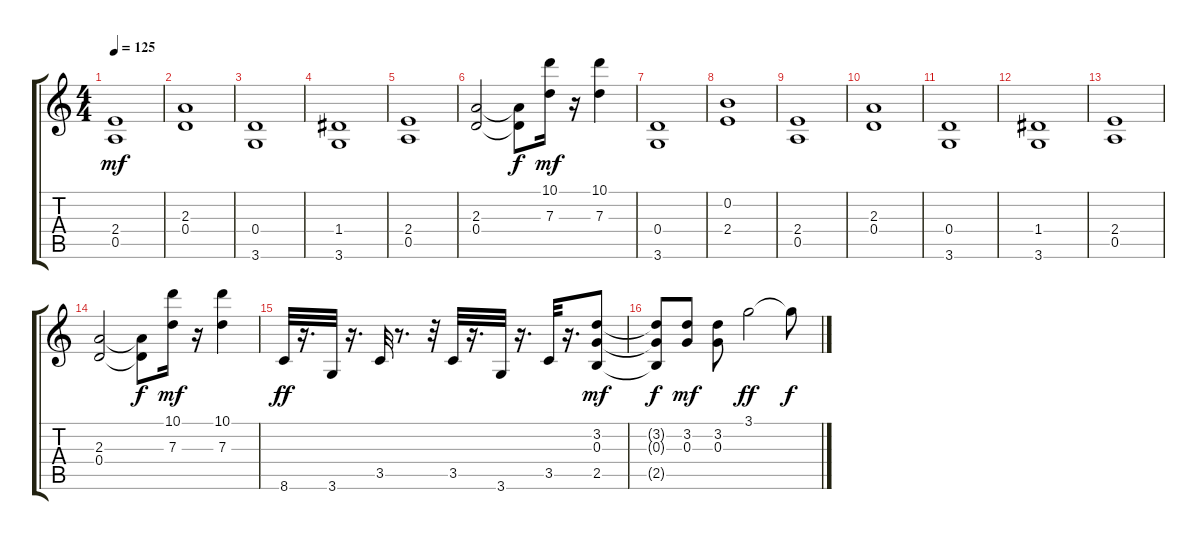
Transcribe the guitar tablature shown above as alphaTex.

\track "" {instrument distortionguitar}
\staff {score tabs}
\tuning (E4 B3 G3 D3 A2 E2) {hide}
\ts (4 4)
\tempo 125
\clef g2
\ks c
(2.4 0.5).1{dy mf} |
(2.3 0.4).1 |
(0.4 3.6).1 |
(1.4 3.6).1 |
(2.4 0.5).1 |
(2.3 0.4).2 (2.3{t} 0.4{t}).8{dy f} (10.1 7.3).16{dy mf} r.16 (10.1 7.3).4 |
(0.4 3.6).1 |
(0.2 2.4).1 |
(2.4 0.5).1 |
(2.3 0.4).1 |
(0.4 3.6).1 |
(1.4 3.6).1 |
(2.4 0.5).1 |
(2.3 0.4).2 (2.3{t} 0.4{t}).8{dy f} (10.1 7.3).16{dy mf} r.16 (10.1 7.3).4 |
8.6.32{dy ff} r.16{d} 3.6.32 r.16{d} 3.5.32 r.8{d} r.32 3.5.32 r.16{d} 3.6.32 r.16{d} 3.5.32 r.16{d} (3.2 0.3 2.5).8{dy mf} |
(3.2{t} 0.3{t} 2.5{t}).8{dy f} (3.2 0.3).8{dy mf} (3.2 0.3).8 3.1.2{dy ff} 3.1{t}.8{dy f}
